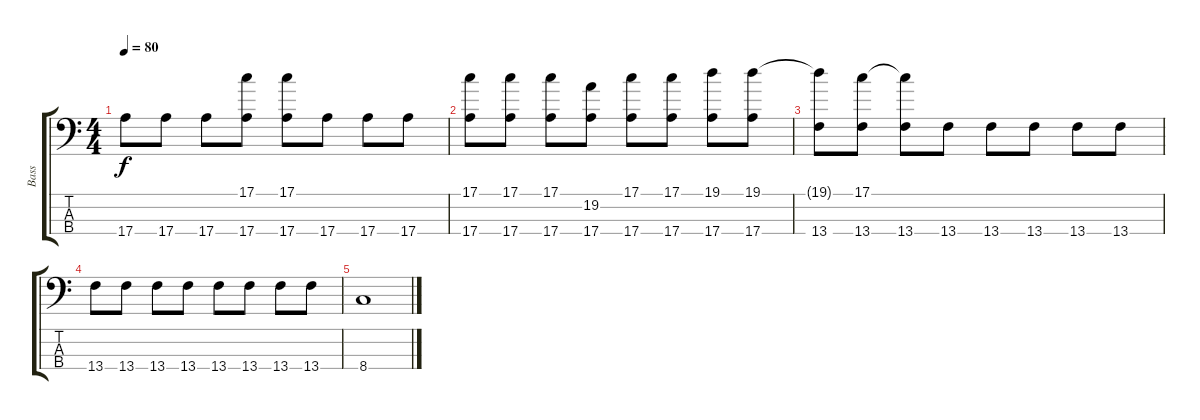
\track ("Bass" "Bass") {instrument electricbassfinger}
\staff {score tabs}
\tuning (G2 D2 A1 E1) {hide}
\ts (4 4)
\tempo 80
\clef f4
\ks c
17.4.8{dy f} 17.4.8 17.4.8 (17.1 17.4).8 (17.1 17.4).8 17.4.8 17.4.8 17.4.8 |
(17.1 17.4).8 (17.1 17.4).8 (17.1 17.4).8 (19.2 17.4).8 (17.1 17.4).8 (17.1 17.4).8 (19.1 17.4).8 (19.1 17.4).8 |
(19.1{t} 13.4).8 (17.1 13.4).8 (17.1{t} 13.4).8 13.4.8 13.4.8 13.4.8 13.4.8 13.4.8 |
13.4.8 13.4.8 13.4.8 13.4.8 13.4.8 13.4.8 13.4.8 13.4.8 |
8.4.1
